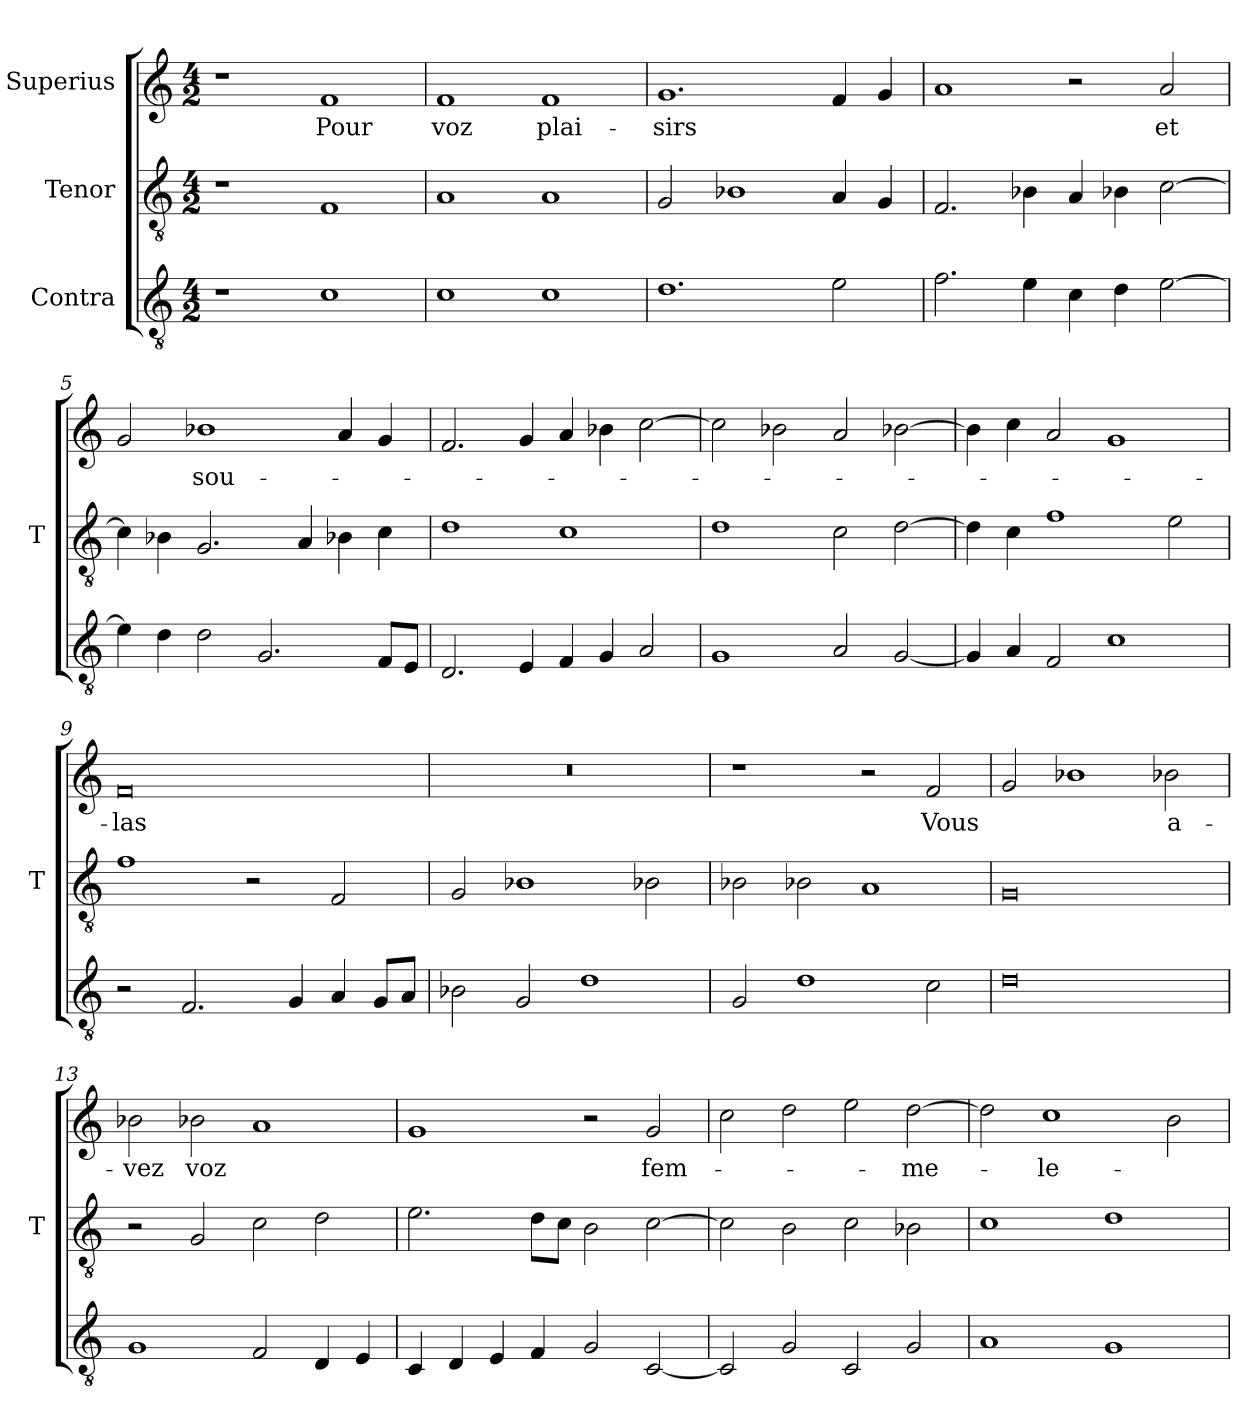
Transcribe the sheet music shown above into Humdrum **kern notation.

**kern	**kern	**kern	**text
*part3	*part2	*part1	*part1
*staff3	*staff2	*staff1	*staff1
*I"Contra	*I"Tenor	*I"Superius	*
*	*I'T	*	*
*clefGv2	*clefGv2	*clefG2	*
*M4/2	*M4/2	*M4/2	*
=1	=1	=1	=1
1r	1r	1r	.
1c	1F	1f	-Pour
=2	=2	=2	=2
1c	1A	1f	-voz
1c	1A	1f	plai-
=3	=3	=3	=3
1.d	2G	1.g	-sirs
.	1B-X	.	.
2e	4A	4f	.
.	4G	4g	.
=4	=4	=4	=4
2.f	2.F	1a	.
4e	4B-X	.	.
4c	4A	2r	.
4d	4B-X	.	.
[2e	[2c	2a	-et
=5	=5	=5	=5
4e]	4c]	2g	.
4d	4B-X	.	.
2d	2.G	1b-X	sou-
2.G	.	.	.
.	4A	.	.
.	4B-X	4a	.
8F/L	4c	4g	.
8E/J	.	.	.
=6	=6	=6	=6
2.D	1d	2.f	.
4E	.	4g	.
4F	1c	4a	.
4G	.	4b-X	.
2A	.	[2cc	.
=7	=7	=7	=7
1G	1d	2cc]	.
.	.	2b-X	.
2A	2c	2a	.
[2G	[2d	[2b-X	.
=8	=8	=8	=8
4G]	4d]	4b-]	.
4A	4c	4cc	.
2F	1f	2a	.
1c	.	1g	.
.	2e	.	.
=9	=9	=9	=9
2r	1f	0f	-las
2.F	.	.	.
.	2r	.	.
4G	.	.	.
4A	2F	.	.
8G/L	.	.	.
8A/J	.	.	.
=10	=10	=10	=10
2B-X	2G	0r	.
2G	1B-X	.	.
1d	.	.	.
.	2B-X	.	.
=11	=11	=11	=11
2G	2B-X	1r	.
1d	2B-X	.	.
.	1A	2r	.
2c	.	2f	-Vous
=12	=12	=12	=12
0d	0G	2g	.
.	.	1b-X	.
.	.	2b-X	a-
=13	=13	=13	=13
1G	2r	2b-X	-vez
.	2G	2b-X	-voz
2F	2c	1a	.
4D	2d	.	.
4E	.	.	.
=14	=14	=14	=14
4C	2.e	1g	.
4D	.	.	.
4E	.	.	.
4F	8d\L	.	.
.	8c\J	.	.
2G	2B	2r	.
[2C	[2c	2g	fem-
=15	=15	=15	=15
2C]	2c]	2cc	.
2G	2B	2dd	.
2C	2c	2ee	.
2G	2B-X	[2dd	-me-
=16	=16	=16	=16
1A	1c	2dd]	.
.	.	1cc	-le-
1G	1d	.	.
.	.	2b	.
=	=	=	=
*-	*-	*-	*-
